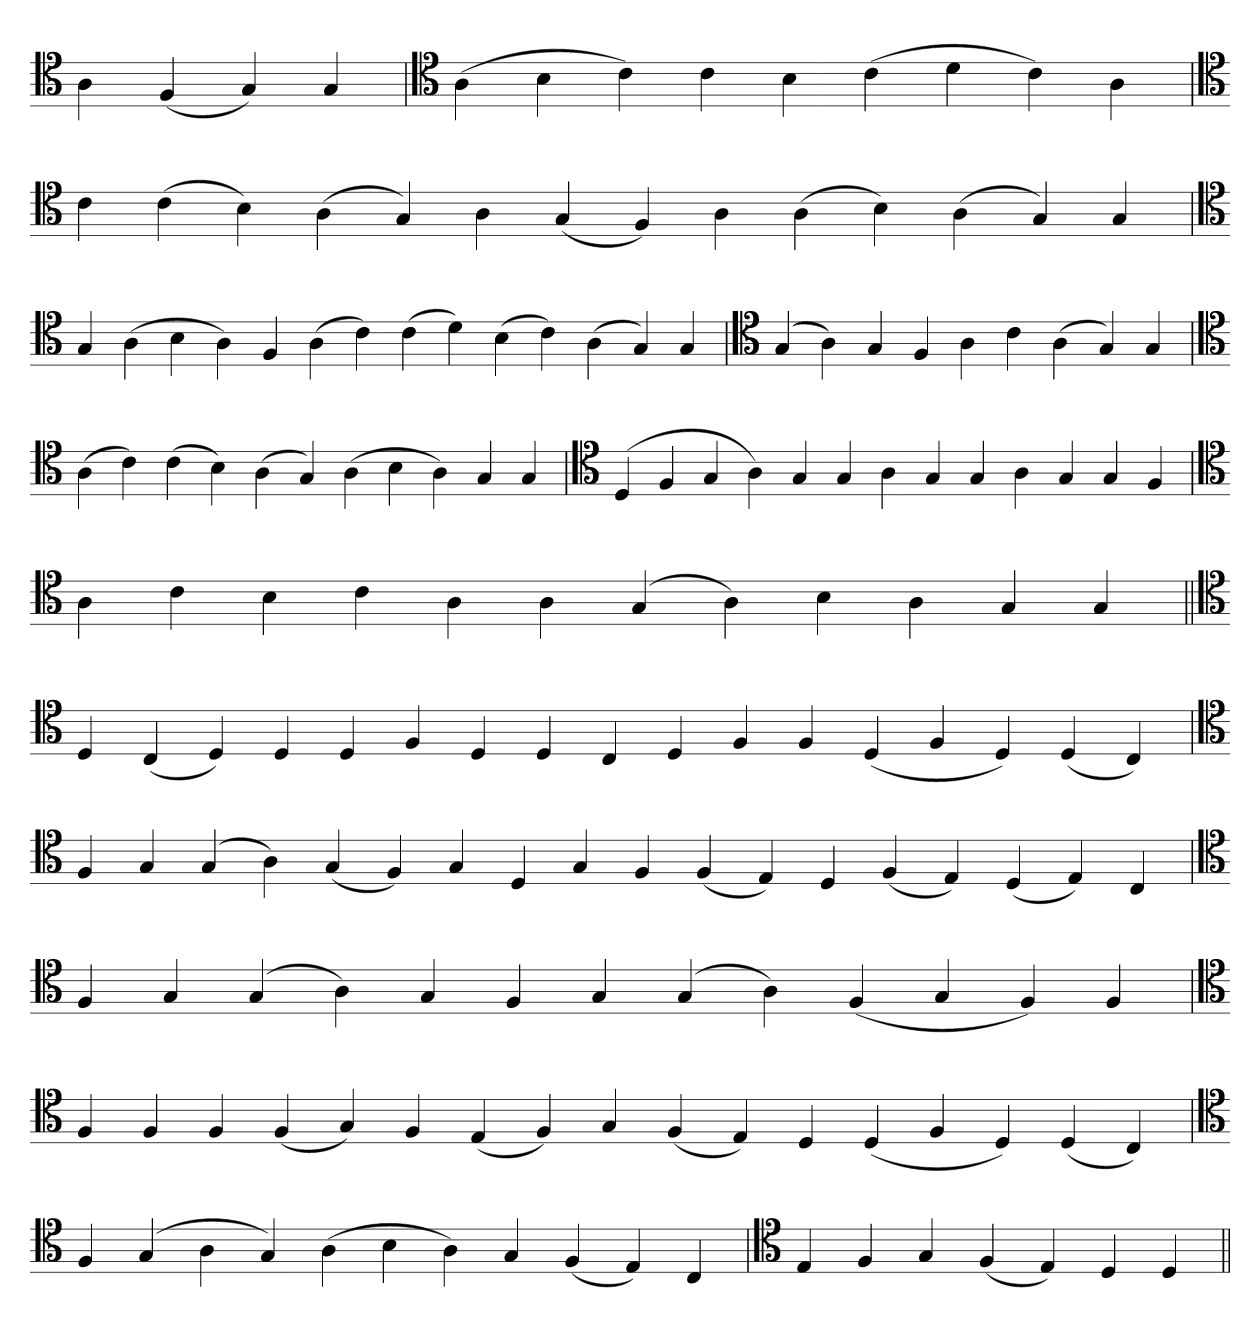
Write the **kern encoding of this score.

**kern
*part1
*staff1
*clefC4
=
4A
(4F
4G)
4G
=`
*clefC4
(4A
4B
4c)
4c
4B
(4c
4d
4c)
4A
=`
*clefC4
4c
(4c
4B)
(4A
4G)
4A
(4G
4F)
4A
(4A
4B)
(4A
4G)
4G
=
*clefC4
4G
(4A
4B
4A)
4F
(4A
4c)
(4c
4d)
(4B
4c)
(4A
4G)
4G
='
*clefC4
(4G
4A)
4G
4F
4A
4c
(4A
4G)
4G
='
*clefC4
(4A
4c)
(4c
4B)
(4A
4G)
(4A
4B
4A)
4G
4G
=
*clefC4
(4D
4F
4G
4A)
4G
4G
4A
4G
4G
4A
4G
4G
4F
=`
*clefC4
4A
4c
4B
4c
4A
4A
(4G
4A)
4B
4A
4G
4G
=||
*clefC4
4D
(4C
4D)
4D
4D
4F
4D
4D
4C
4D
4F
4F
(4D
4F
4D)
(4D
4C)
='
*clefC4
4F
4G
(4G
4A)
(4G
4F)
4G
4D
4G
4F
(4F
4E)
4D
(4F
4E)
(4D
4E)
4C
=
*clefC4
4F
4G
(4G
4A)
4G
4F
4G
(4G
4A)
(4F
4G
4F)
4F
='
*clefC4
4F
4F
4F
(4F
4G)
4F
(4E
4F)
4G
(4F
4E)
4D
(4D
4F
4D)
(4D
4C)
='
*clefC4
4F
(4G
4A
4G)
(4A
4B
4A)
4G
(4F
4E)
4C
=`
*clefC4
4E
4F
4G
(4F
4E)
4D
4D
=||
*-
